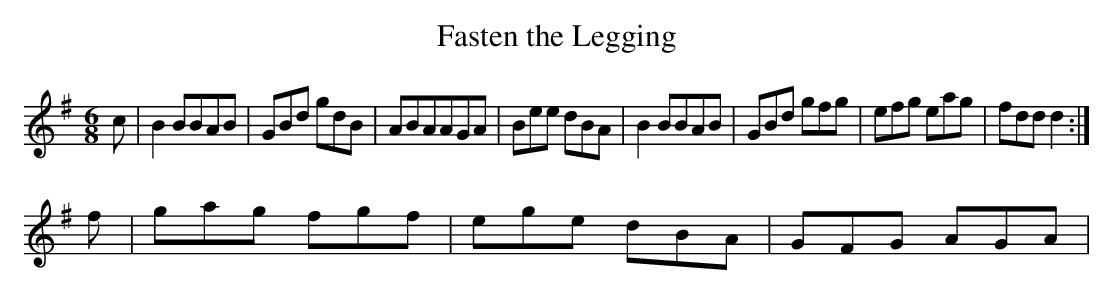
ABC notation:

X:1
T:Fasten the Legging
M:6/8
L:1/8
K:G
c|B2 BBAB|GBd gdB|ABAAGA|Bee dBA|B2BBAB|GBd gfg|efg eag|fdd d2:|
f|gag fgf| ege dBA|GFG AGA|
